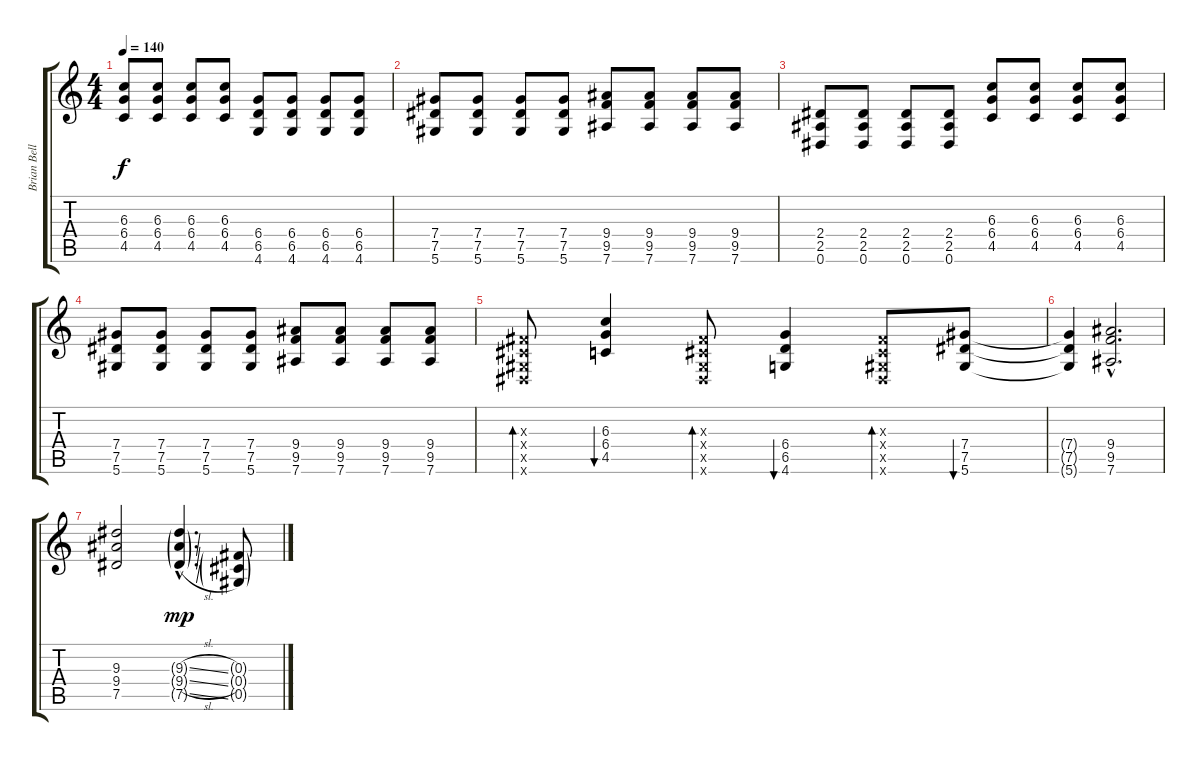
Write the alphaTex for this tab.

\track ("Brian Bell - Guitar" "Brian Bell") {instrument overdrivenguitar}
\staff {score tabs}
\tuning (Eb4 Bb3 Gb3 Db3 Ab2 Eb2) {hide}
\ts (4 4)
\tempo 140
\clef g2
\ks c
(6.3 6.4 4.5).8{dy f} (6.3 6.4 4.5).8 (6.3 6.4 4.5).8 (6.3 6.4 4.5).8 (6.4 6.5 4.6).8 (6.4 6.5 4.6).8 (6.4 6.5 4.6).8 (6.4 6.5 4.6).8 |
(7.4 7.5 5.6).8 (7.4 7.5 5.6).8 (7.4 7.5 5.6).8 (7.4 7.5 5.6).8 (9.4 9.5 7.6).8 (9.4 9.5 7.6).8 (9.4 9.5 7.6).8 (9.4 9.5 7.6).8 |
(2.4 2.5 0.6).8 (2.4 2.5 0.6).8 (2.4 2.5 0.6).8 (2.4 2.5 0.6).8 (6.3 6.4 4.5).8 (6.3 6.4 4.5).8 (6.3 6.4 4.5).8 (6.3 6.4 4.5).8 |
(7.4 7.5 5.6).8 (7.4 7.5 5.6).8 (7.4 7.5 5.6).8 (7.4 7.5 5.6).8 (9.4 9.5 7.6).8 (9.4 9.5 7.6).8 (9.4 9.5 7.6).8 (9.4 9.5 7.6).8 |
(0.3{x} 0.4{x} 0.5{x} 0.6{x}).8{bd 30} (6.3 6.4 4.5).4{bu 30} (0.3{x} 0.4{x} 0.5{x} 0.6{x}).8{bd 30} (6.4 6.5 4.6).4{bu 30} (0.3{x} 0.4{x} 0.5{x} 0.6{x}).8{bd 30} (7.4 7.5 5.6).8{bu 30} |
(7.4{t} 7.5{t} 5.6{t}).4 (9.4{hac} 9.5{hac} 7.6{hac}).2{d} |
(9.3 9.4 7.5).2 (9.3{sl g hac} 9.4{sl g hac} 7.5{sl g hac}).4{d dy mp} (0.3{g} 0.4{g} 0.5{g}).8
